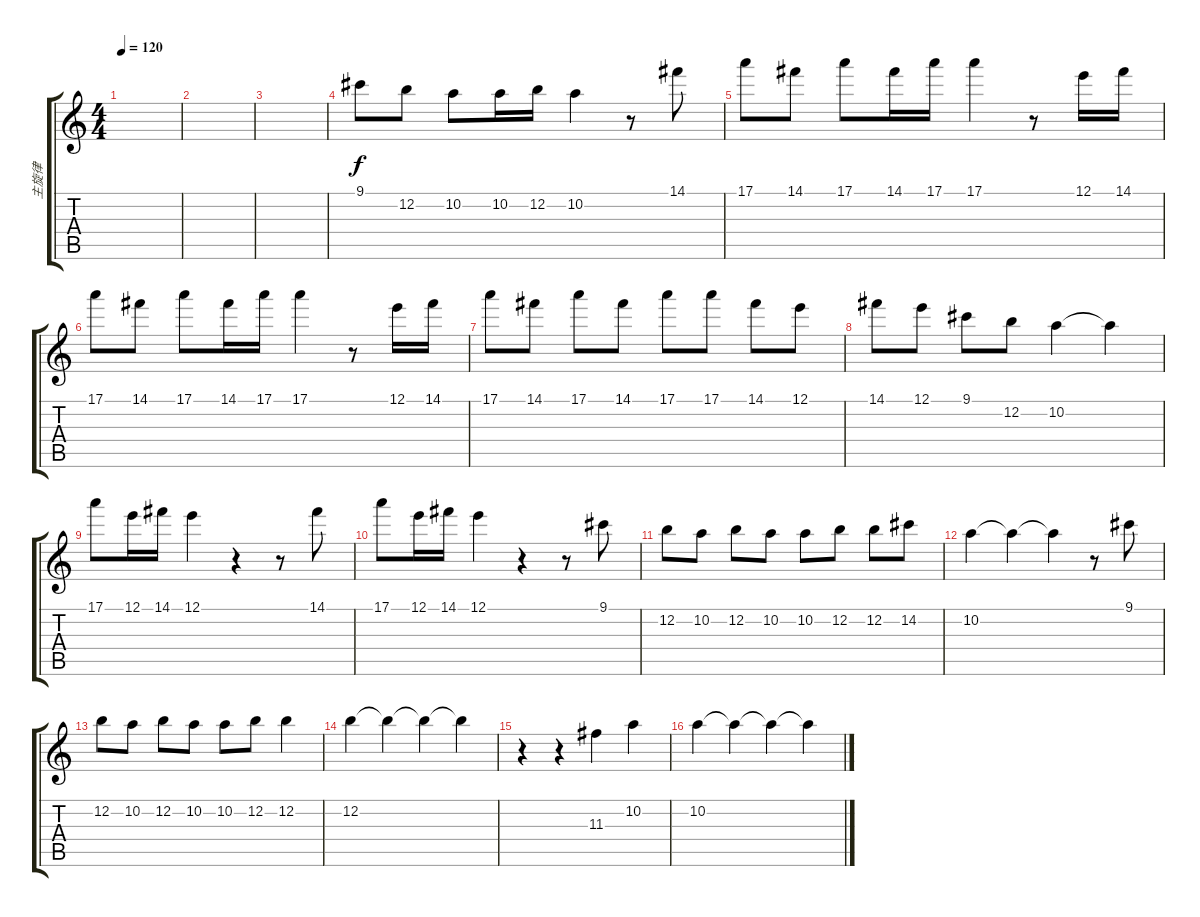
\track ("主旋律" "主旋律") {instrument overdrivenguitar}
\staff {score tabs}
\tuning (E4 B3 G3 D3 A2 E2) {hide}
\ts (4 4)
\tempo 120
\clef g2
\ks c
|
|
|
9.1.8 12.2.8 10.2.8 10.2.16 12.2.16 10.2.4 r.8 14.1.8 |
17.1.8 14.1.8 17.1.8 14.1.16 17.1.16 17.1.4 r.8 12.1.16 14.1.16 |
17.1.8 14.1.8 17.1.8 14.1.16 17.1.16 17.1.4 r.8 12.1.16 14.1.16 |
17.1.8 14.1.8 17.1.8 14.1.8 17.1.8 17.1.8 14.1.8 12.1.8 |
14.1.8 12.1.8 9.1.8 12.2.8 10.2.4 10.2{t}.4 |
17.1.8 12.1.16 14.1.16 12.1.4 r.4 r.8 14.1.8 |
17.1.8 12.1.16 14.1.16 12.1.4 r.4 r.8 9.1.8 |
12.2.8 10.2.8 12.2.8 10.2.8 10.2.8 12.2.8 12.2.8 14.2.8 |
10.2.4 10.2{t}.4 10.2{t}.4 r.8 9.1.8 |
12.2.8 10.2.8 12.2.8 10.2.8 10.2.8 12.2.8 12.2.4 |
12.2.4 12.2{t}.4 12.2{t}.4 12.2{t}.4 |
r.4 r.4 11.3.4 10.2.4 |
10.2.4 10.2{t}.4 10.2{t}.4 10.2{t}.4
